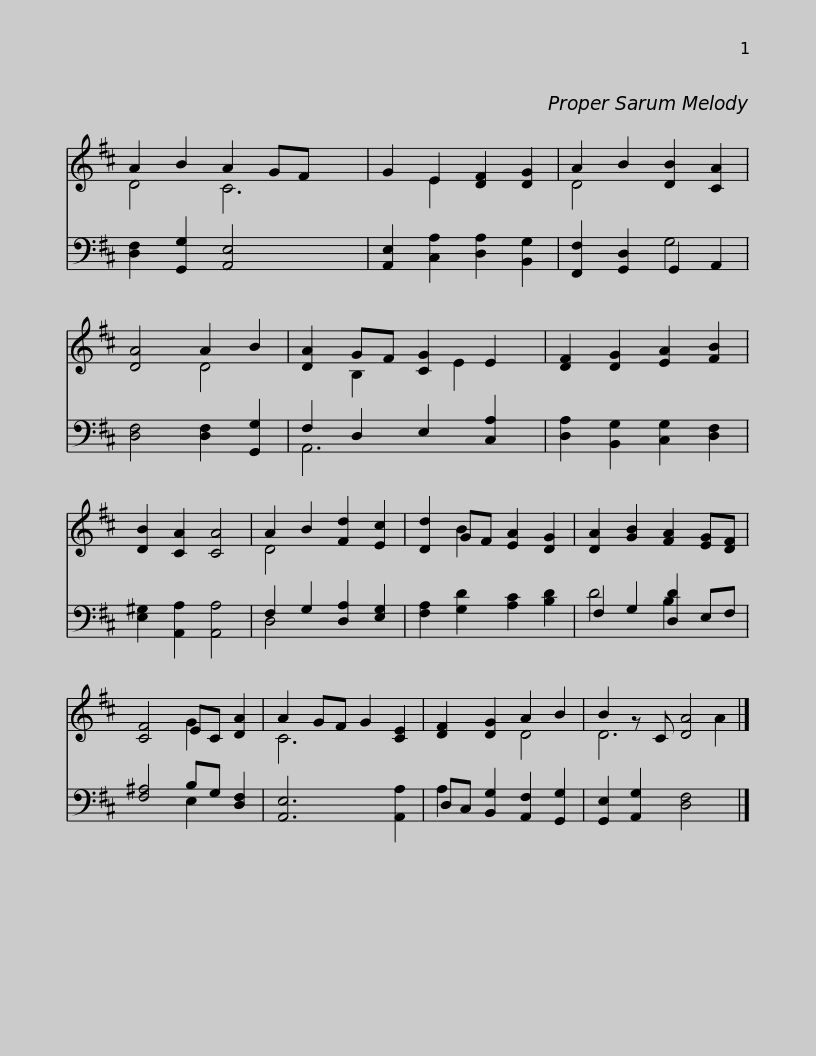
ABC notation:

X:1
%%score ( 1 2 ) ( 3 4 )
L:1/8
M:none
I:linebreak $
K:D
V:1 treble
V:2 treble
V:3 bass
V:4 bass
V:1
 A2 B2 A2 GF x2 | G2 E2 [DF]2 [DG]2 | A2 B2 [DB]2 [CA]2 | [DA]4 A2 B2 | [DA]2 GF [CG]2 E2 | %5
 [DF]2 [DG]2 [EA]2 [FB]2 |$ [DB]2 [CA]2 [CA]4 | A2 B2 [Fd]2 [Ec]2 | [Dd]2 GF [EA]2 [DG]2 | [DA]2 [GB]2 [FA]2 [EG][DF] | %10
 [CF]4 EC [DA]2 | A2 GF G2 [CE]2 |$ [DF]2 [DG]2 A2 B2 | B2 z C [DA]4 |] %14
V:2
 D4 C6 | x2 E2 x4 | D4 x4 | x4 D4 | x2 B,2 x E2 x | %5
 x8 |$ x8 | D4 x4 | x2 B2 x4 | x8 | %10
 x4 G2 x2 | C6 x2 |$ x4 D4 | D6 A2 |] %14
V:3
 [D,F,]2 [G,,G,]2 [A,,E,]4- x2 | [A,,E,]2 [C,A,]2 [D,A,]2 [B,,G,]2 | [F,,F,]2 [G,,D,]2 G,,2 A,,2 | [D,F,]4 [D,F,]2 [G,,G,]2 | F,2 D,2 E,2 [C,A,]2 | %5
 [D,A,]2 [B,,G,]2 [C,G,]2 [D,F,]2 |$ [E,^G,]2 [A,,A,]2 [A,,A,]4 | F,2 G,2 [D,A,]2 [E,G,]2 | [F,A,]2 [G,D]2 [A,C]2 [B,D]2 | F,2 G,2 [D,D]2 E,F, | %10
 [F,^A,]4 B,G, [D,F,]2 | [A,,E,]6 [A,,A,]2 |$ D,C, [B,,G,]2 [A,,F,]2 [G,,G,]2 | [G,,E,]2 [A,,G,]2 [D,F,]4 |] %14
V:4
 x10 | x8 | x4 G,4 | x8 | A,,6 x2 | %5
 x8 |$ x8 | D,4 x4 | x8 | D4 B,2 x2 | %10
 x4 E,2 x2 | x8 |$ A,2 x6 | x8 |] %14
